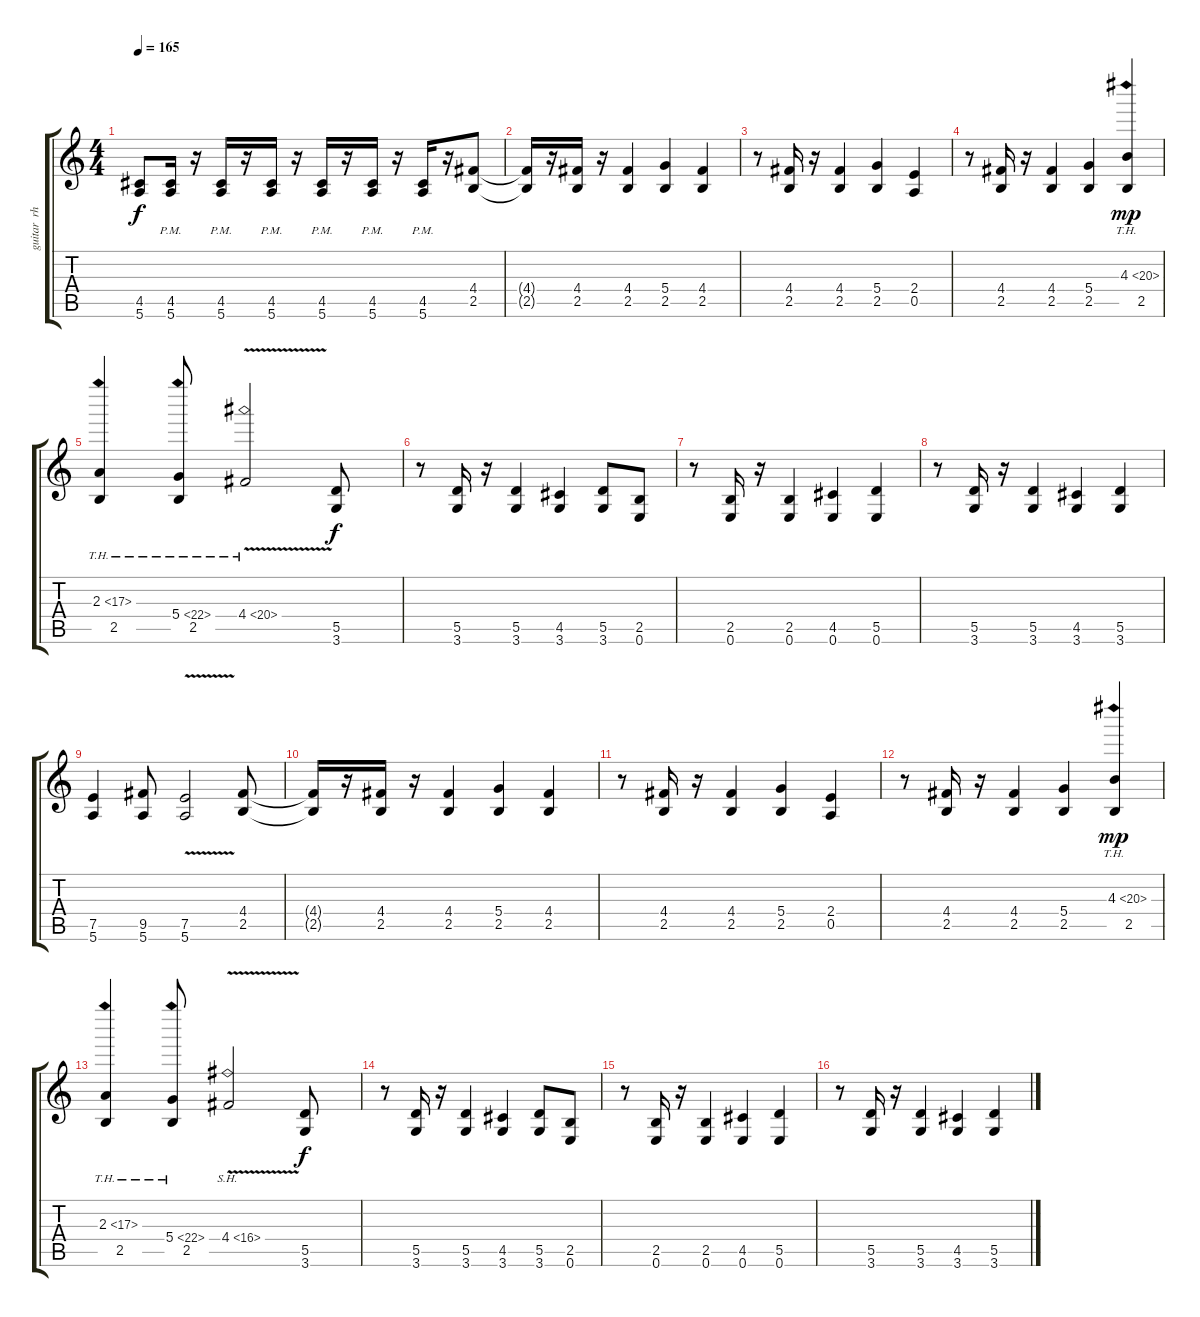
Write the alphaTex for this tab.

\track ("guitar  rhythm  left" "guitar  rh") {instrument distortionguitar}
\staff {score tabs}
\tuning (E4 B3 G3 D3 A2 E2) {hide}
\ts (4 4)
\tempo 165
\clef g2
\ks c
(4.5{t} 5.6{t}).8{dy f} (4.5{pm} 5.6{pm}).16 r.16 (4.5{pm} 5.6{pm}).16 r.16 (4.5{pm} 5.6{pm}).16 r.16 (4.5{pm} 5.6{pm}).16 r.16 (4.5{pm} 5.6{pm}).16 r.16 (4.5{pm} 5.6{pm}).16 r.16 (4.4 2.5).8 |
(4.4{t} 2.5{t}).16 r.16 (4.4 2.5).16 r.16 (4.4 2.5).4 (5.4 2.5).4 (4.4 2.5).4 |
r.8 (4.4 2.5).16 r.16 (4.4 2.5).4 (5.4 2.5).4 (2.4 0.5).4 |
r.8 (4.4 2.5).16 r.16 (4.4 2.5).4 (5.4 2.5).4 (4.3{th 16} 2.5).4{dy mp} |
(2.3{th 15} 2.5).4 (5.4{th 17} 2.5).8 4.4{th 16 v}.2 (5.5 3.6).8{dy f} |
r.8 (5.5 3.6).16 r.16 (5.5 3.6).4 (4.5 3.6).4 (5.5 3.6).8 (2.5 0.6).8 |
r.8 (2.5 0.6).16 r.16 (2.5 0.6).4 (4.5 0.6).4 (5.5 0.6).4 |
r.8 (5.5 3.6).16 r.16 (5.5 3.6).4 (4.5 3.6).4 (5.5 3.6).4 |
(7.5 5.6).4 (9.5 5.6).8 (7.5{v} 5.6).2 (4.4 2.5).8 |
(4.4{t} 2.5{t}).16 r.16 (4.4 2.5).16 r.16 (4.4 2.5).4 (5.4 2.5).4 (4.4 2.5).4 |
r.8 (4.4 2.5).16 r.16 (4.4 2.5).4 (5.4 2.5).4 (2.4 0.5).4 |
r.8 (4.4 2.5).16 r.16 (4.4 2.5).4 (5.4 2.5).4 (4.3{th 16} 2.5).4{dy mp} |
(2.3{th 15} 2.5).4 (5.4{th 17} 2.5).8 4.4{sh 12 v}.2 (5.5 3.6).8{dy f} |
r.8 (5.5 3.6).16 r.16 (5.5 3.6).4 (4.5 3.6).4 (5.5 3.6).8 (2.5 0.6).8 |
r.8 (2.5 0.6).16 r.16 (2.5 0.6).4 (4.5 0.6).4 (5.5 0.6).4 |
r.8 (5.5 3.6).16 r.16 (5.5 3.6).4 (4.5 3.6).4 (5.5 3.6).4
